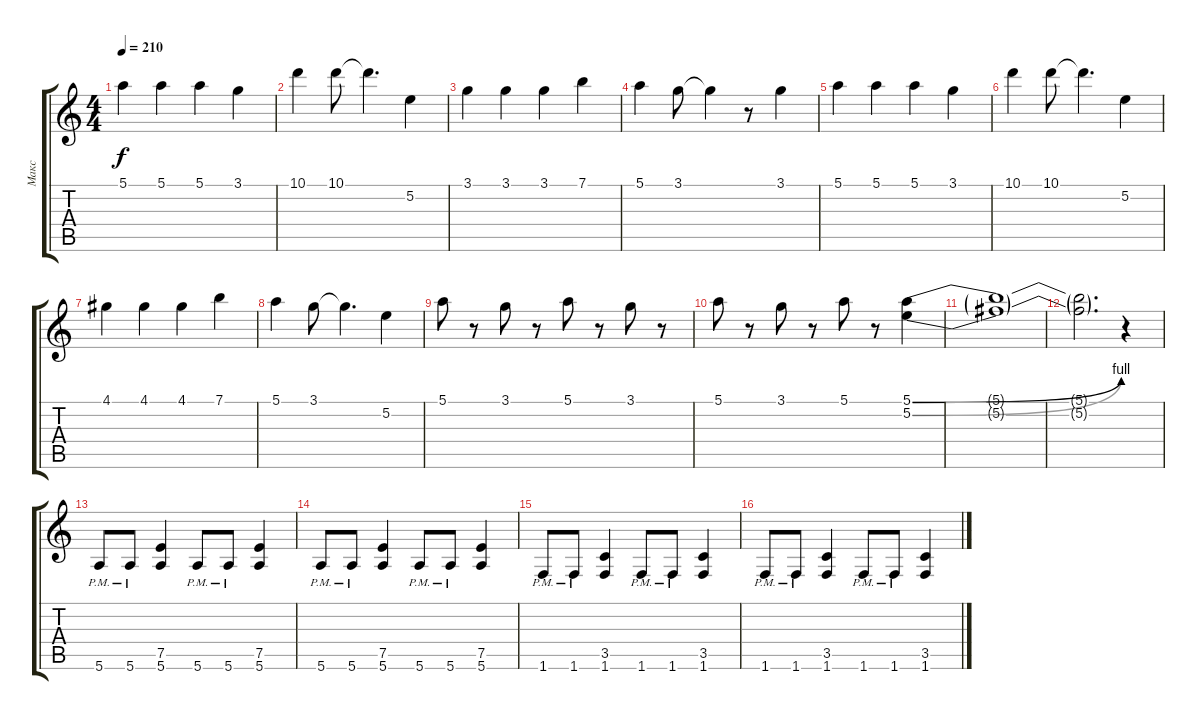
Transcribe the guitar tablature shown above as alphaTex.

\track ("Макс" "Макс") {instrument distortionguitar}
\staff {score tabs}
\tuning (E4 B3 G3 D3 A2 E2) {hide}
\ts (4 4)
\tempo 210
\clef g2
\ks c
5.1.4{dy f} 5.1.4 5.1.4 3.1.4 |
10.1.4 10.1.8 10.1{t}.4{d} 5.2.4 |
3.1.4 3.1.4 3.1.4 7.1.4 |
5.1.4 3.1.8 3.1{t}.4 r.8 3.1.4 |
5.1.4 5.1.4 5.1.4 3.1.4 |
10.1.4 10.1.8 10.1{t}.4{d} 5.2.4 |
4.1.4 4.1.4 4.1.4 7.1.4 |
5.1.4 3.1.8 3.1{t}.4{d} 5.2.4 |
5.1.8 r.8 3.1.8 r.8 5.1.8 r.8 3.1.8 r.8 |
5.1.8 r.8 3.1.8 r.8 5.1.8 r.8 (5.1{be (bend 0 0 60 4)} 5.2{be (bend 0 0 60 4)}).4 |
(5.1{t} 5.2{t}).1 |
(5.1{t} 5.2{t}).2{d} r.4 |
5.6{pm}.8{volume 13} 5.6{pm}.8 (7.5 5.6).4 5.6{pm}.8 5.6{pm}.8 (7.5 5.6).4 |
5.6{pm}.8 5.6{pm}.8 (7.5 5.6).4 5.6{pm}.8 5.6{pm}.8 (7.5 5.6).4 |
1.6{pm}.8 1.6{pm}.8 (3.5 1.6).4 1.6{pm}.8 1.6{pm}.8 (3.5 1.6).4 |
1.6{pm}.8 1.6{pm}.8 (3.5 1.6).4 1.6{pm}.8 1.6{pm}.8 (3.5 1.6).4
